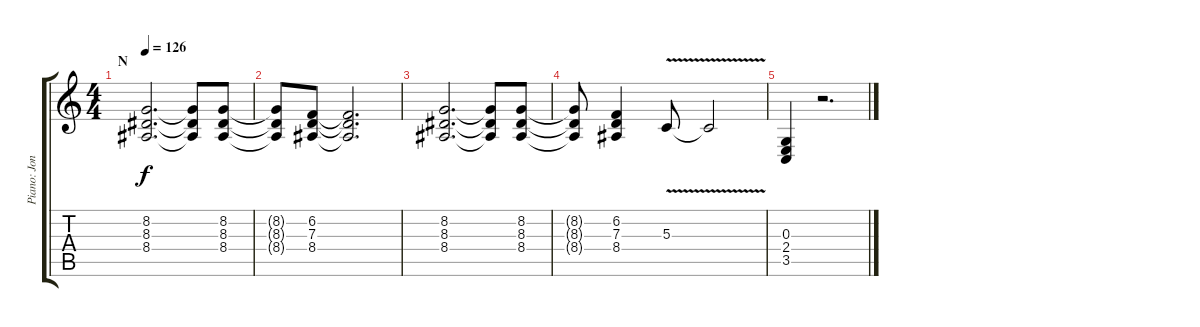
\track ("Piano: Jon" "Piano: Jon") {instrument electricgrandpiano}
\staff {score tabs}
\tuning (E4 B3 G3 D3 A2 E2) {hide}
\ts (4 4)
\section ("" "N")
\tempo 126
\clef g2
\ks c
(8.2 8.3 8.4).2{d dy f} (8.2{t} 8.3{t} 8.4{t}).8 (8.2 8.3 8.4).8 |
(8.2{t} 8.3{t} 8.4{t}).8 (6.2 7.3 8.4).8 (6.2{t} 7.3{t} 8.4{t}).2{d} |
(8.2 8.3 8.4).2{d} (8.2{t} 8.3{t} 8.4{t}).8 (8.2 8.3 8.4).8 |
(8.2{t} 8.3{t} 8.4{t}).8 (6.2 7.3 8.4).4 5.3{v}.8 5.3{t}.2 |
(0.3 2.4 3.5).4 r.2{d}
